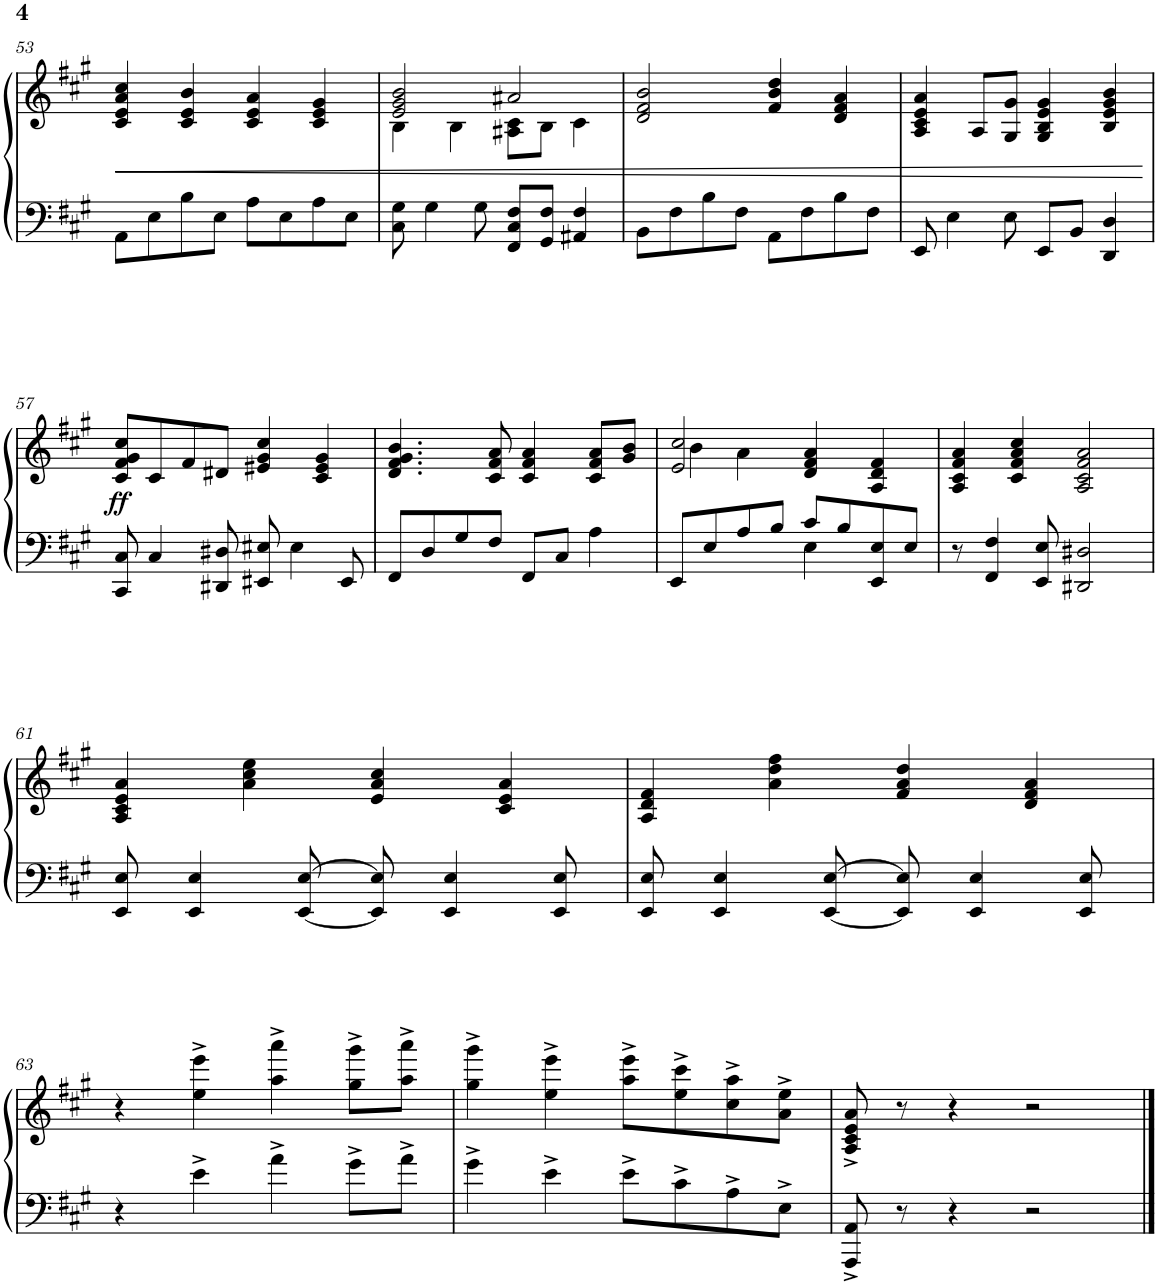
**kern	**kern	**dynam
*part1	*part1	*part1
*staff2	*staff1	*staff1/2
*I"Piano	*	*
*I'Pno.	*	*
!!LO:PB:g=z
*clefF4	*clefG2	*
*k[f#c#g#]	*k[f#c#g#]	*
*M4/4	*M4/4	*
=53	=53	=53
!	!	!LO:HP:b
8AA\L	4c#/ 4e/ 4a/ 4cc#/	<
8E\	.	.
8B\	4c#/ 4e/ 4b/	.
8E\J	.	.
8A\L	4c#/ 4e/ 4a/	.
8E\	.	.
8A\	4c#/ 4e/ 4g#/	.
8E\J	.	.
=54	=54	=54
*	*^	*
8C#\ 8G#\	2e/ 2g#/ 2b/	4B\	.
4G#\	.	.	.
.	.	4B\	.
8G#\	.	.	.
8FF#/ 8C#/ 8F#/L	2a#X/	8A#X\ 8c#\L	.
8GG#/ 8F#/J	.	8B\J	.
4AA#X/ 4F#/	.	4c#\	.
*	*v	*v	*
=55	=55	=55
8BB\L	2d/ 2f#/ 2b/	.
8F#\	.	.
8B\	.	.
8F#\J	.	.
8AA\L	4f#/ 4b/ 4dd/	.
8F#\	.	.
8B\	4d/ 4f#/ 4a/	.
8F#\J	.	.
=56	=56	=56
8EE/	4A/ 4c#/ 4e/ 4a/	.
4E\	.	.
.	8A/L	.
8E\	8G#/ 8g#/J	.
8EE/L	4G#/ 4B/ 4e/ 4g#/	.
8BB/J	.	.
4DD/ 4D/	4B/ 4e/ 4g#/ 4b/	.
.	.	[
!!LO:LB:g=z
=57	=57	=57
!	!	!LO:DY:b
8CC#/ 8C#/	8c#/ 8f#/ 8g#/ 8cc#/L	ff
4C#/	8c#/	.
.	8f#/	.
8DD#X/ 8D#X/	8d#X/J	.
8EE#X/ 8E#X/	4e#X/ 4g#/ 4cc#/	.
4E#\	.	.
.	4c#/ 4e#/ 4g#/	.
8EE#/	.	.
=58	=58	=58
8FF#/L	4.d/ 4.f#/ 4.g#/ 4.b/	.
8D/	.	.
8G#/	.	.
8F#/J	8c#/ 8f#/ 8a/	.
8FF#/L	4c#/ 4f#/ 4a/	.
8C#/J	.	.
4A\	8c#/ 8f#/ 8a/L	.
.	8g#/ 8b/J	.
=59	=59	=59
*^	*^	*
8EE/L	2ryy	2e/ 2cc#/	4b\	.
8E/	.	.	.	.
8A/	.	.	4a\	.
8B/J	.	.	.	.
8c#/L	4E\	4d/ 4f#/ 4a/	2ryy	.
8B/	.	.	.	.
8EE/ 8E/	4ryy	4A/ 4d/ 4f#/	.	.
8E/J	.	.	.	.
*v	*v	*	*	*
*	*v	*v	*
=60	=60	=60
8r	4A/ 4c#/ 4f#/ 4a/	.
4FF#/ 4F#/	.	.
.	4c#/ 4f#/ 4a/ 4cc#/	.
8EE/ 8E/	.	.
2DD#X/ 2D#X/	2A/ 2c#/ 2f#/ 2a/	.
!!LO:LB:g=z
=61	=61	=61
8EE/ 8E/	4A/ 4c#/ 4e/ 4a/	.
4EE/ 4E/	.	.
.	4a\ 4cc#\ 4ee\	.
[8EE/ [8E/	.	.
8EE/] 8E/]	4e/ 4a/ 4cc#/	.
4EE/ 4E/	.	.
.	4c#/ 4e/ 4a/	.
8EE/ 8E/	.	.
=62	=62	=62
8EE/ 8E/	4A/ 4d/ 4f#/	.
4EE/ 4E/	.	.
.	4a\ 4dd\ 4ff#\	.
[8EE/ [8E/	.	.
8EE/] 8E/]	4f#/ 4a/ 4dd/	.
4EE/ 4E/	.	.
.	4d/ 4f#/ 4a/	.
8EE/ 8E/	.	.
!!LO:LB:g=z
=63	=63	=63
4r	4r	.
4e^\	4ee\^ 4eee\^	.
4a^\	4aa\^ 4aaa\^	.
8g#^\L	8gg#\^ 8ggg#\^L	.
8a^\J	8aa\^ 8aaa\^J	.
=64	=64	=64
4g#^\	4gg#\^ 4ggg#\^	.
4e^\	4ee\^ 4eee\^	.
8e^\L	8aa\^ 8eee\^L	.
8c#^\	8ee\^ 8ccc#\^	.
8A^\	8cc#\^ 8aa\^	.
8E^\J	8a\^ 8ee\^J	.
=65	=65	=65
8AAA/^ 8AA/^	8A/^ 8c#/^ 8e/^ 8a/^	.
8r	8r	.
4r	4r	.
2r	2r	.
==	==	==
*-	*-	*-
